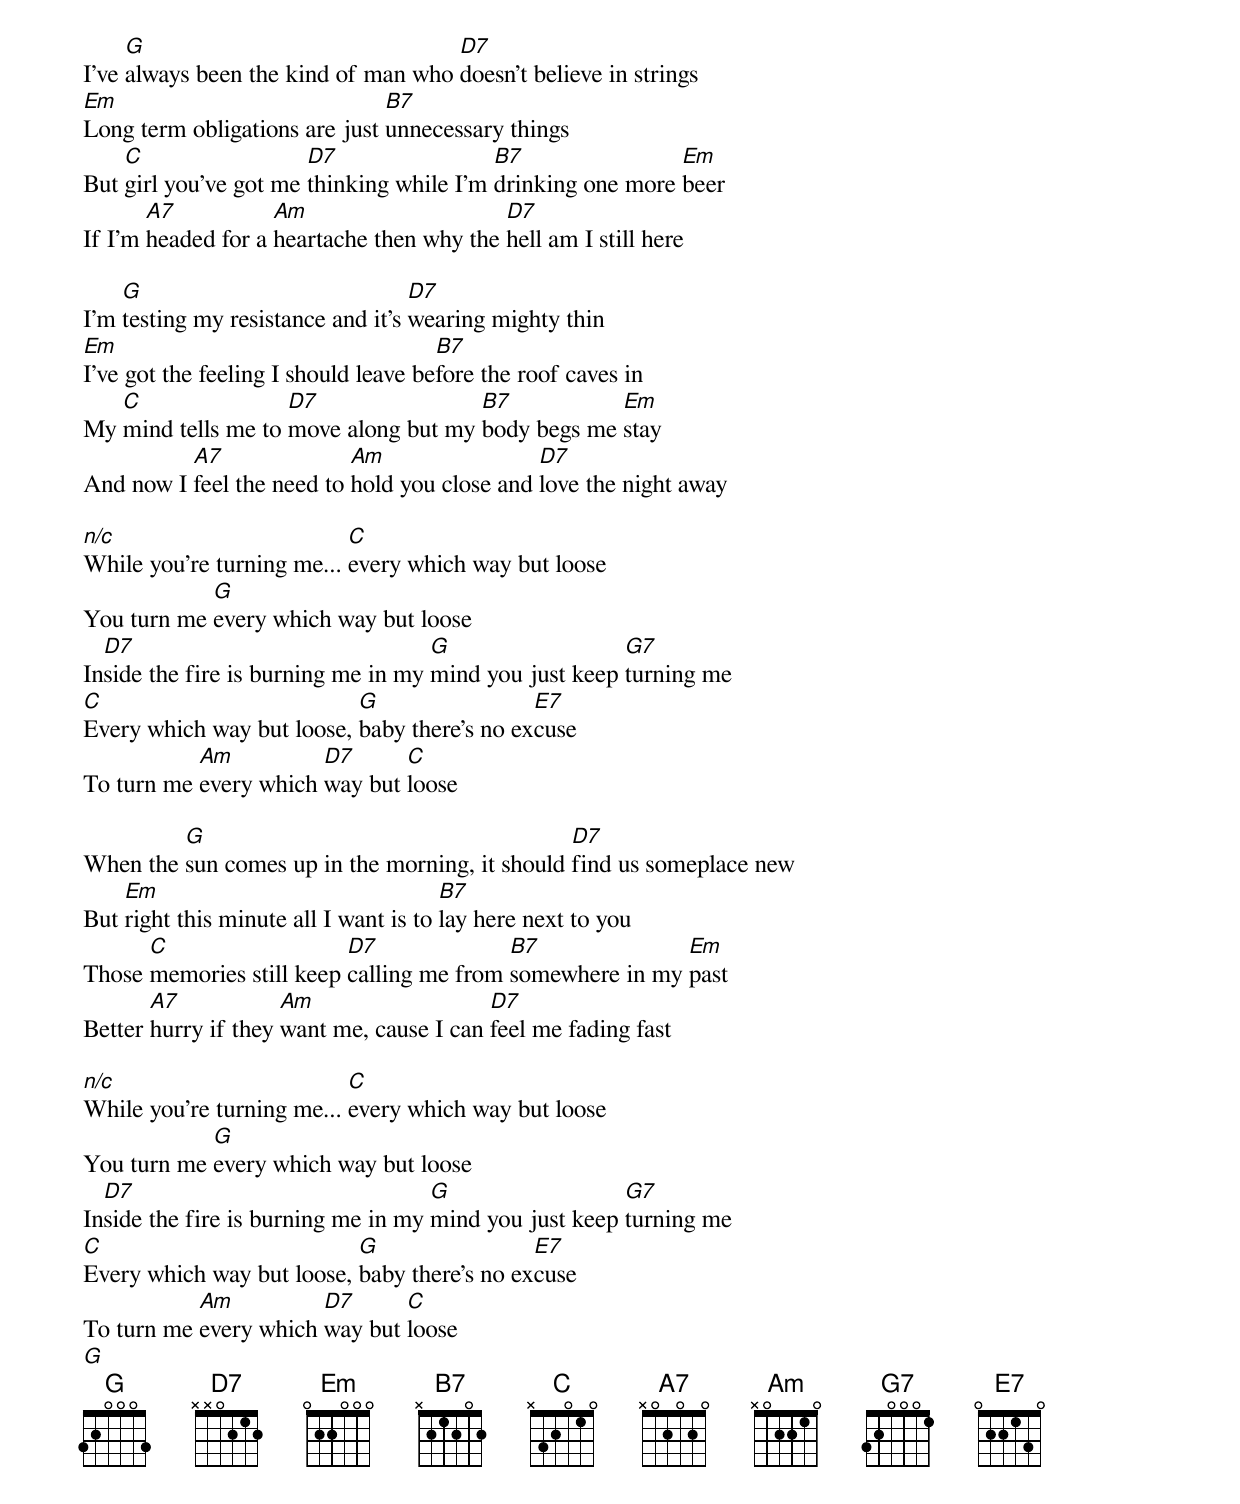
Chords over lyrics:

     G                               D7
I've always been the kind of man who doesn't believe in strings
Em                             B7
Long term obligations are just unnecessary things
    C                  D7                 B7                Em
But girl you've got me thinking while I'm drinking one more beer
       A7           Am                     D7
If I'm headed for a heartache then why the hell am I still here

    G                              D7
I'm testing my resistance and it's wearing mighty thin
Em                                    B7
I've got the feeling I should leave before the roof caves in
   C                D7                B7           Em
My mind tells me to move along but my body begs me stay
          A7               Am                 D7
And now I feel the need to hold you close and love the night away

n/c                        C
While you're turning me... every which way but loose
            G
You turn me every which way but loose
  D7                                G                  G7
Inside the fire is burning me in my mind you just keep turning me
C                          G                 E7
Every which way but loose, baby there's no excuse
           Am          D7      C
To turn me every which way but loose

         G                                      D7
When the sun comes up in the morning, it should find us someplace new
    Em                                 B7
But right this minute all I want is to lay here next to you
      C                   D7              B7              Em
Those memories still keep calling me from somewhere in my past
       A7            Am                   D7
Better hurry if they want me, cause I can feel me fading fast

n/c                        C
While you're turning me... every which way but loose
            G
You turn me every which way but loose
  D7                                G                  G7
Inside the fire is burning me in my mind you just keep turning me
C                          G                 E7
Every which way but loose, baby there's no excuse
           Am          D7      C
To turn me every which way but loose
G
